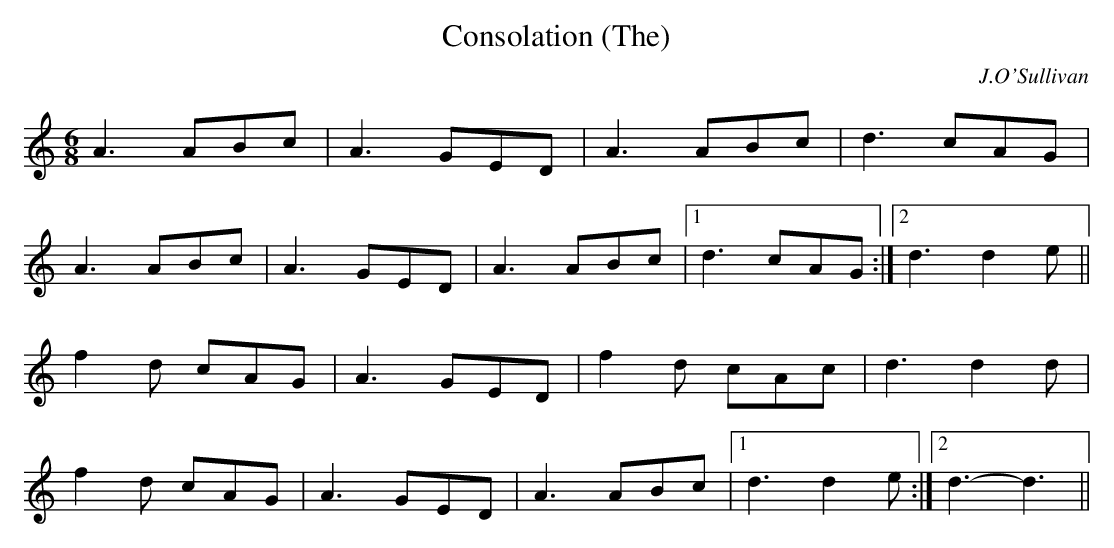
X:1
T: Consolation (The)
C: J.O'Sullivan
M: 6/8
L: 1/8
K: D dor
A3 ABc | A3 GED | A3 ABc | d3 cAG |
A3 ABc | A3 GED | A3 ABc |1 d3 cAG :|2 d3 d2 e ||
f2 d cAG | A3 GED | f2 d cAc | d3 d2 d |
f2 d cAG | A3 GED | A3 ABc |1 d3 d2 e :|2 d3 - d3 ||
